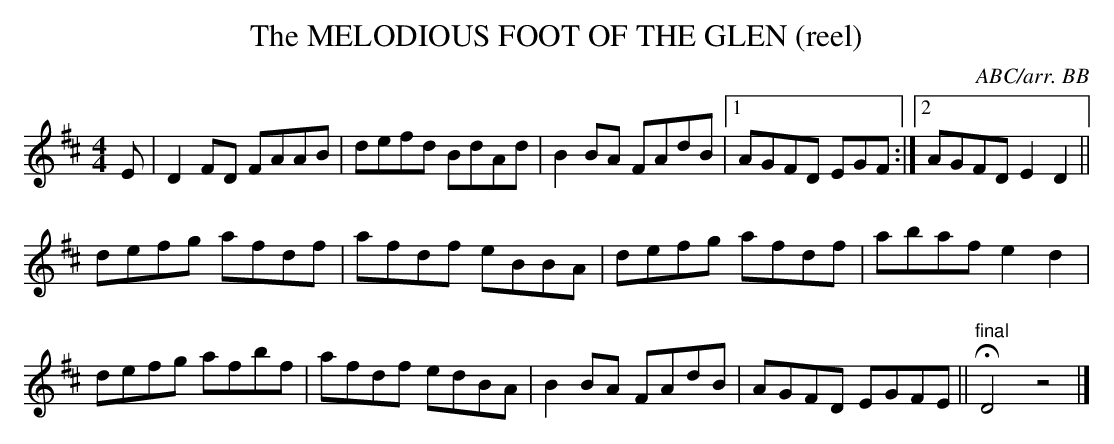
X:1
T:MELODIOUS FOOT OF THE GLEN (reel), The
C:ABC/arr. BB
L:1/8
M:4/4
K:D
E|D2FD FAAB|defd BdAd|B2BA FAdB|1 AGFD EGF:|\
[2 AGFD E2D2||
defg afdf|afdf eBBA|defg afdf|abaf e2d2|
defg afbf|afdf edBA|B2BA FAdB|AGFD EGFE||"final"HD4z4|]
